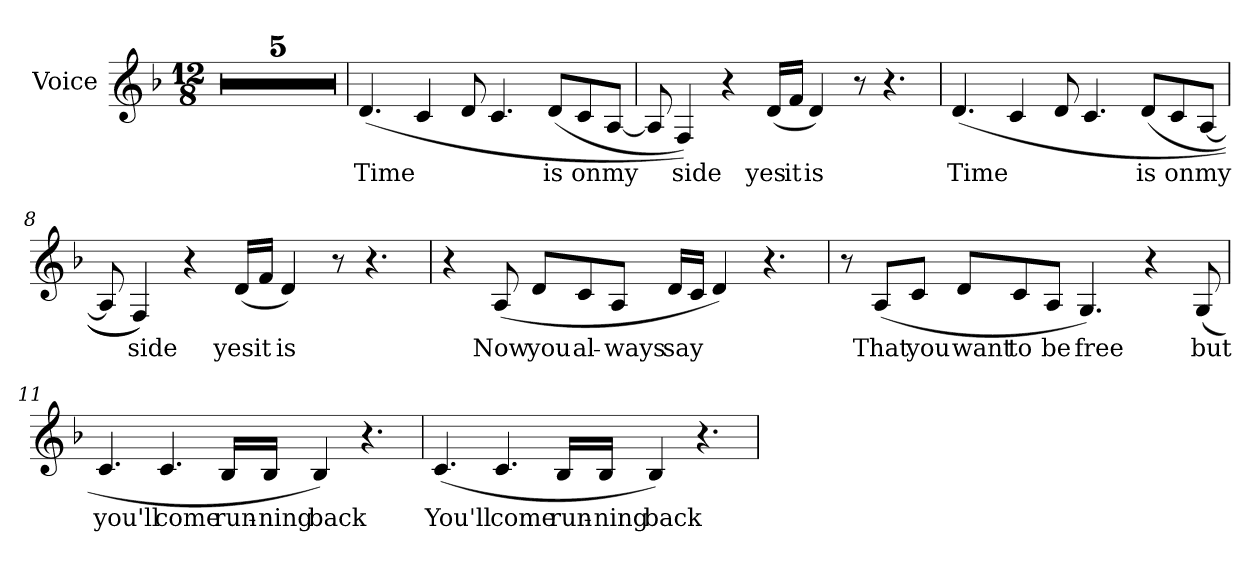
**kern	**text
*part1	*part1
*staff1	*staff1
*I"Voice	*
*I'Voice	*
!!LO:PB:g=z
*clefG2	*
*k[b-]	*
*F:	*
*M12/8	*
=	=
1.r;<	.
=1	=1
!LO:N:vis=1	!
1.r	.
=2	=2
!LO:N:vis=1	!
1.r	.
=3	=3
!LO:N:vis=1	!
1.r	.
=4	=4
!LO:N:vis=1	!
1.r	.
=5	=5
!	!LO:LY:b:color=#000000
(4.di/	Time
4ci/	.
8di/	.
4.ci/	.
!	!LO:LY:b:color=#000000
(8di/L	is
!	!LO:LY:b:color=#000000
8ci/	on
!	!LO:LY:b:color=#000000
[8Ai/J	my
!!LO:LB:g=z
=6	=6
8Ai/]	.
!	!LO:LY:b:color=#000000
4Fi/))	side
4r	.
!	!LO:LY:b:color=#000000
(16di/LL	yes
!	!LO:LY:b:color=#000000
16fi/JJ	it
!	!LO:LY:b:color=#000000
4di/)	is
8r	.
4.r	.
=7	=7
!	!LO:LY:b:color=#000000
(4.di/	Time
4ci/	.
8di/	.
4.ci/	.
!	!LO:LY:b:color=#000000
(8di/L	is
!	!LO:LY:b:color=#000000
8ci/	on
!	!LO:LY:b:color=#000000
[8Ai/J	my
=8	=8
8Ai/]	.
!	!LO:LY:b:color=#000000
4Fi/))	side
4r	.
!	!LO:LY:b:color=#000000
(16di/LL	yes
!	!LO:LY:b:color=#000000
16fi/JJ	it
!	!LO:LY:b:color=#000000
4di/)	is
8r	.
4.r	.
!!LO:LB:g=z
=9	=9
4r	.
!	!LO:LY:b:color=#000000
(8Ai/	Now
!	!LO:LY:b:color=#000000
8di/L	you
!	!LO:LY:b:color=#000000
8ci/	al-
!	!LO:LY:b:color=#000000
8Ai/J	-ways
!	!LO:LY:b:color=#000000
16di/LL	say
16ci/JJ	.
4di/)	.
4.r	.
=10	=10
8r	.
!	!LO:LY:b:color=#000000
(8Ai/L	That
!	!LO:LY:b:color=#000000
8ci/J	you
!	!LO:LY:b:color=#000000
8di/L	want
!	!LO:LY:b:color=#000000
8ci/	to
!	!LO:LY:b:color=#000000
8Ai/J	be
!	!LO:LY:b:color=#000000
4.Gi/)	free
4r	.
!	!LO:LY:b:color=#000000
(8Gi/	but
!!LO:LB:g=z
=11	=11
!	!LO:LY:b:color=#000000
4.ci/	you'll
!	!LO:LY:b:color=#000000
4.ci/	come
!	!LO:LY:b:color=#000000
16B-i/LL	run-
!	!LO:LY:b:color=#000000
16B-i/JJ	-ning
!	!LO:LY:b:color=#000000
4B-i/)	back
4.r	.
=12	=12
!	!LO:LY:b:color=#000000
(4.ci/	You'll
!	!LO:LY:b:color=#000000
4.ci/	come
!	!LO:LY:b:color=#000000
16B-i/LL	run-
!	!LO:LY:b:color=#000000
16B-i/JJ	-ning
!	!LO:LY:b:color=#000000
4B-i/)	back
4.r	.
=	=
*-	*-
